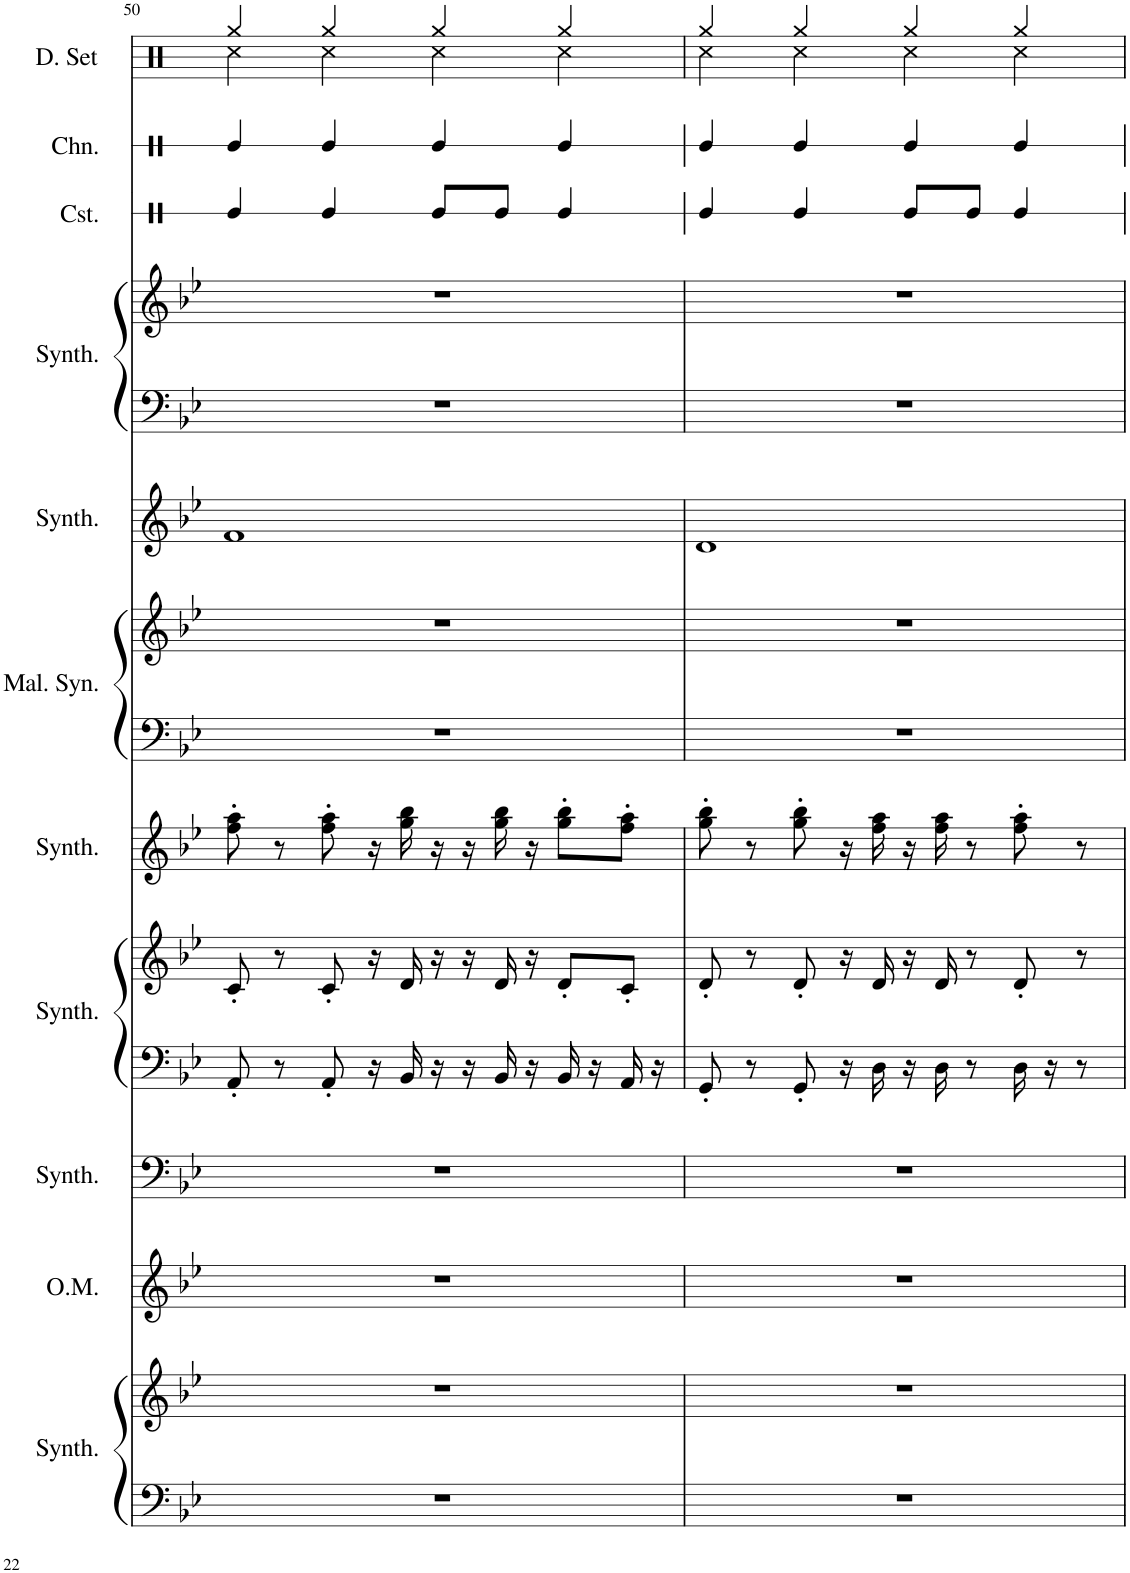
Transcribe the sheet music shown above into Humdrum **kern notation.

**kern	**kern	**kern	**kern	**kern	**kern	**kern	**kern	**kern	**kern	**kern	**kern	**kern	**kern	**kern
*part11	*part11	*part10	*part9	*part8	*part8	*part7	*part6	*part6	*part5	*part4	*part4	*part3	*part2	*part1
*staff15	*staff14	*staff13	*staff12	*staff11	*staff10	*staff9	*staff8	*staff7	*staff6	*staff5	*staff4	*staff3	*staff2	*staff1
*I"Brass Synthesizer	*	*I"Ondes Martenot	*I"Bass Synthesizer	*I"Saw Synthesizer	*	*I"Square Synthesizer	*I"Mallet Synthesizer	*	*I"Halo Synthesizer	*I"Warm Synthesizer	*	*I"Castanets	*I"Chains	*I"Drumset
*I'Synth.	*	*I'O.M.	*I'Synth.	*I'Synth.	*	*I'Synth.	*I'Mal. Syn.	*	*I'Synth.	*I'Synth.	*	*I'Cst.	*I'Chn.	*I'D. Set
!!LO:PB:g=z
*clefF4	*clefG2	*clefG2	*clefF4	*clefF4	*clefG2	*clefG2	*clefF4	*clefG2	*clefG2	*clefF4	*clefG2	*clefX	*clefX	*clefX
*k[b-e-]	*k[b-e-]	*k[b-e-]	*k[b-e-]	*k[b-e-]	*k[b-e-]	*k[b-e-]	*k[b-e-]	*k[b-e-]	*k[b-e-]	*k[b-e-]	*k[b-e-]	*k[]	*k[]	*k[]
*M4/4	*M4/4	*M4/4	*M4/4	*M4/4	*M4/4	*M4/4	*M4/4	*M4/4	*M4/4	*M4/4	*M4/4	*M4/4	*M4/4	*M4/4
=50	=50	=50	=50	=50	=50	=50	=50	=50	=50	=50	=50	=50	=50	=50
*	*	*	*	*	*	*	*	*	*	*	*	*	*	*^
1r	1r	1r	1r	8AA'/	8c'/	8ff\' 8aa\'	1r	1r	1f	1r	1r	4Re/	4Re/	4Rcc\	4Rgg/
.	.	.	.	8r	8r	8r	.	.	.	.	.	.	.	.	.
.	.	.	.	8AA'/	8c'/	8ff\' 8aa\'	.	.	.	.	.	4Re/	4Re/	4Rcc\	4Rgg/
.	.	.	.	16r	16r	16r	.	.	.	.	.	.	.	.	.
.	.	.	.	16BB-/	16d/	16gg\ 16bb-\	.	.	.	.	.	.	.	.	.
.	.	.	.	16r	16r	16r	.	.	.	.	.	8Re/L	4Re/	4Rcc\	4Rgg/
.	.	.	.	16r	16r	16r	.	.	.	.	.	.	.	.	.
.	.	.	.	16BB-/	16d/	16gg\ 16bb-\	.	.	.	.	.	8Re/J	.	.	.
.	.	.	.	16r	16r	16r	.	.	.	.	.	.	.	.	.
.	.	.	.	16BB-/	8d'/L	8gg\' 8bb-\'L	.	.	.	.	.	4Re/	4Re/	4Rcc\	4Rgg/
.	.	.	.	16r	.	.	.	.	.	.	.	.	.	.	.
.	.	.	.	16AA/	8c'/J	8ff\' 8aa\'J	.	.	.	.	.	.	.	.	.
.	.	.	.	16r	.	.	.	.	.	.	.	.	.	.	.
=51	=51	=51	=51	=51	=51	=51	=51	=51	=51	=51	=51	=51	=51	=51	=51
1r	1r	1r	1r	8GG'/	8d'/	8gg\' 8bb-\'	1r	1r	1d	1r	1r	4Re/	4Re/	4Rcc\	4Rgg/
.	.	.	.	8r	8r	8r	.	.	.	.	.	.	.	.	.
.	.	.	.	8GG'/	8d'/	8gg\' 8bb-\'	.	.	.	.	.	4Re/	4Re/	4Rcc\	4Rgg/
.	.	.	.	16r	16r	16r	.	.	.	.	.	.	.	.	.
.	.	.	.	16D\	16d/	16ff\ 16aa\	.	.	.	.	.	.	.	.	.
.	.	.	.	16r	16r	16r	.	.	.	.	.	8Re/L	4Re/	4Rcc\	4Rgg/
.	.	.	.	16D\	16d/	16ff\ 16aa\	.	.	.	.	.	.	.	.	.
.	.	.	.	8r	8r	8r	.	.	.	.	.	8Re/J	.	.	.
.	.	.	.	16D\	8d'/	8ff\' 8aa\'	.	.	.	.	.	4Re/	4Re/	4Rcc\	4Rgg/
.	.	.	.	16r	.	.	.	.	.	.	.	.	.	.	.
.	.	.	.	8r	8r	8r	.	.	.	.	.	.	.	.	.
*	*	*	*	*	*	*	*	*	*	*	*	*	*	*v	*v
=	=	=	=	=	=	=	=	=	=	=	=	=	=	=
*-	*-	*-	*-	*-	*-	*-	*-	*-	*-	*-	*-	*-	*-	*-
